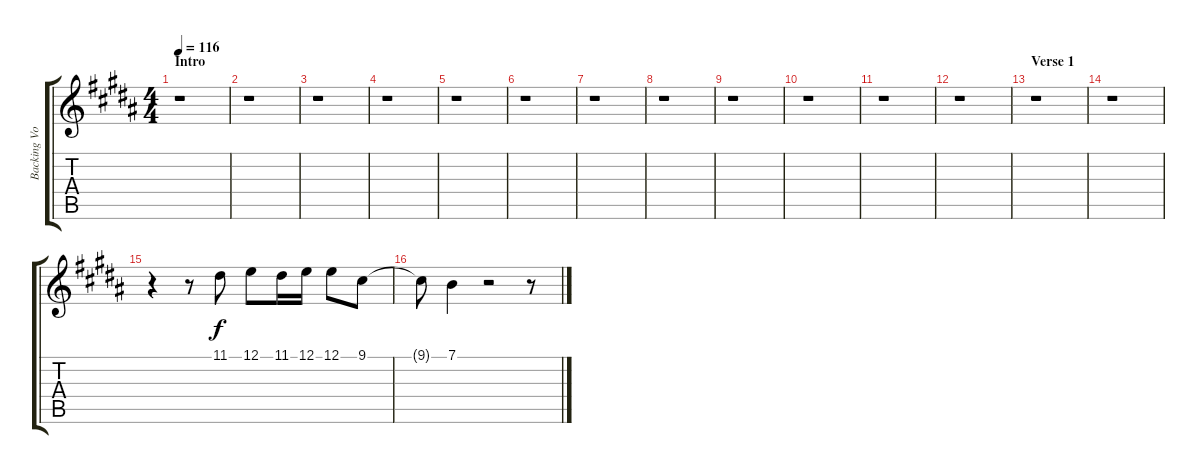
\track ("Backing Vocals" "Backing Vo") {instrument stringensemble1}
\staff {score tabs}
\tuning (E4 B3 G3 D3 A2 E2) {hide}
\ts (4 4)
\section ("" "Intro")
\tempo 116
\clef g2
\ks b
r.1{dy f instrument stringensemble1} |
r.1 |
r.1 |
r.1 |
r.1 |
r.1 |
r.1 |
r.1 |
r.1 |
r.1 |
r.1 |
r.1 |
\section ("" "Verse 1")
r.1 |
r.1 |
r.4{volume 5} r.8 11.1.8 12.1.8 11.1.16 12.1.16 12.1.8 9.1.8 |
9.1{t}.8 7.1.4 r.2 r.8
